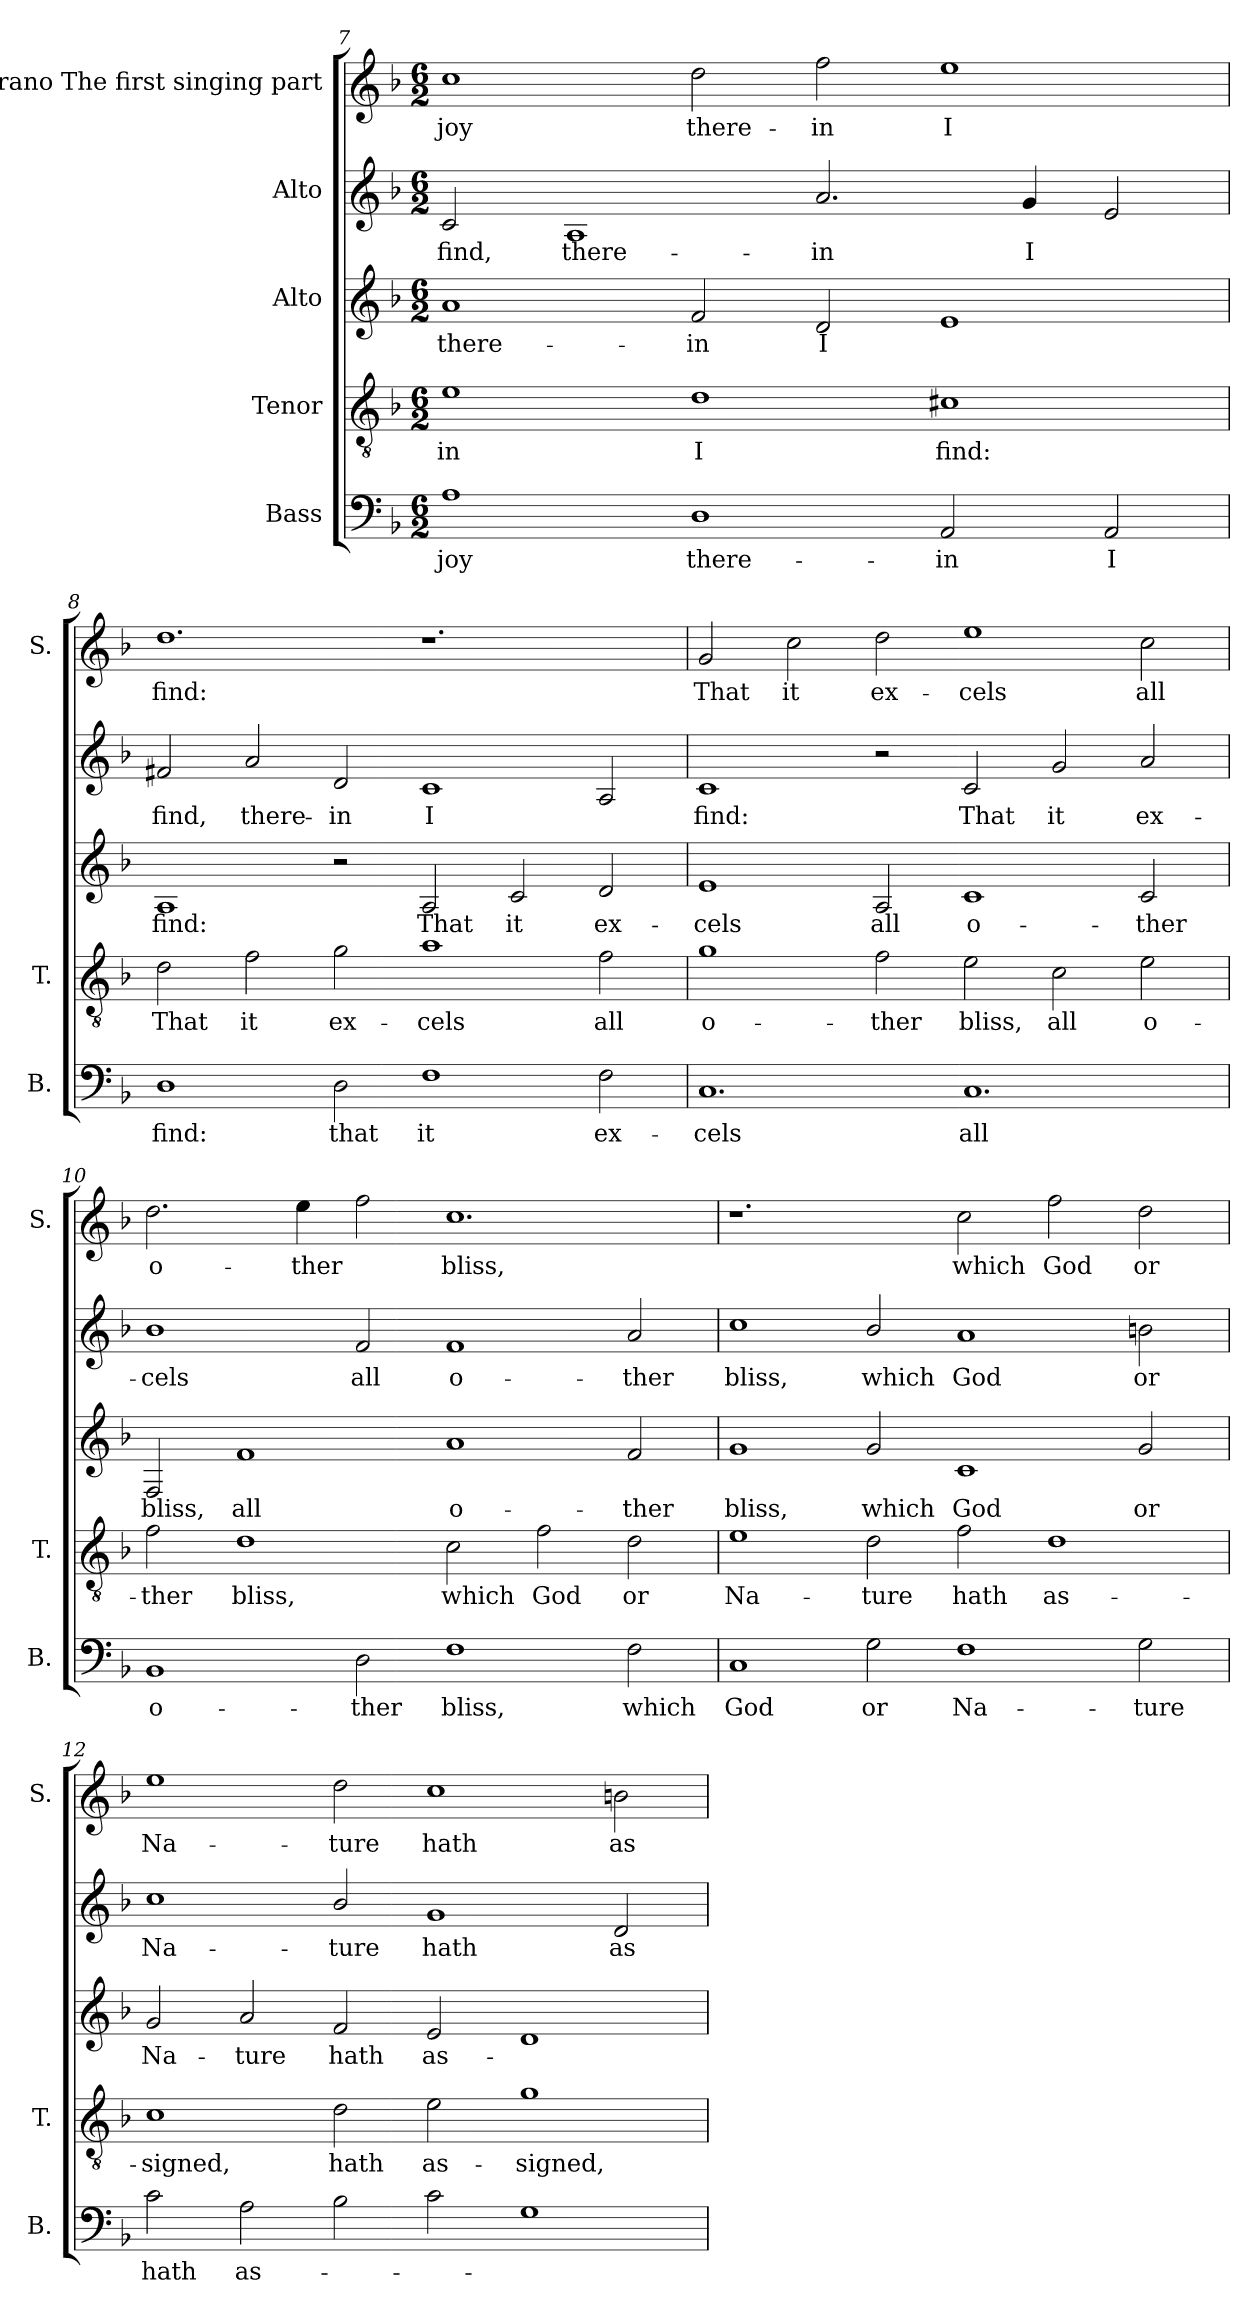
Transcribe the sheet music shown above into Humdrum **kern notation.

**kern	**text	**kern	**text	**kern	**text	**kern	**text	**kern	**text
*part5	*part5	*part4	*part4	*part3	*part3	*part2	*part2	*part1	*part1
*staff5	*staff5	*staff4	*staff4	*staff3	*staff3	*staff2	*staff2	*staff1	*staff1
*I"Bass	*	*I"Tenor	*	*I"Alto	*	*I"Alto	*	*I"Soprano The first singing part	*
*I'B.	*	*I'T.	*	*	*	*	*	*I'S.	*
*clefF4	*	*clefGv2	*	*clefG2	*	*clefG2	*	*clefG2	*
*	*	*ITrd7c12	*	*ITrd7c12	*	*ITrd7c12	*	*	*
*k[b-]	*	*k[b-]	*	*k[b-]	*	*k[b-]	*	*k[b-]	*
*F:	*	*F:	*	*F:	*	*F:	*	*F:	*
*M6/2	*	*M6/2	*	*M6/2	*	*M6/2	*	*M6/2	*
=7	=7	=7	=7	=7	=7	=7	=7	=7	=7
!	!LO:LY:b	!	!LO:LY:b	!	!LO:LY:b	!	!LO:LY:b	!	!LO:LY:b
1A	joy	1E	in	1A	there-	2C/	find,	1cc	joy
!	!	!	!	!	!	!	!LO:LY:b	!	!
.	.	.	.	.	.	1AA	there-	.	.
!	!LO:LY:b	!	!LO:LY:b	!	!LO:LY:b	!	!	!	!LO:LY:b
1D	there-	1D	I	2F/	-in	.	.	2dd\	there-
!	!	!	!	!	!LO:LY:b	!	!LO:LY:b	!	!LO:LY:b
.	.	.	.	2D/	I	2.A/	-in	2ff\	-in
!	!LO:LY:b	!	!LO:LY:b	!	!	!	!	!	!LO:LY:b
2AA/	-in	1C#X	find:	1E	.	.	.	1ee	I
!	!	!	!	!	!	!	!LO:LY:b	!	!
.	.	.	.	.	.	4G/	I	.	.
!	!LO:LY:b	!	!	!	!	!	!	!	!
2AA/	I	.	.	.	.	2E/	.	.	.
!!LO:LB:g=z
=8	=8	=8	=8	=8	=8	=8	=8	=8	=8
!	!LO:LY:b	!	!LO:LY:b	!	!LO:LY:b	!	!LO:LY:b	!	!LO:LY:b
1D	find:	2D\	That	1AA	find:	2F#X/	find,	1.dd	find:
!	!	!	!LO:LY:b	!	!	!	!LO:LY:b	!	!
.	.	2F\	it	.	.	2A/	there-	.	.
!	!LO:LY:b	!	!LO:LY:b	!	!	!	!LO:LY:b	!	!
2D\	that	2G\	ex-	2r	.	2D/	-in	.	.
!	!LO:LY:b	!	!LO:LY:b	!	!LO:LY:b	!	!LO:LY:b	!	!
1F	it	1A	-cels	2AA/	That	1C	I	1.r	.
!	!	!	!	!	!LO:LY:b	!	!	!	!
.	.	.	.	2C/	it	.	.	.	.
!	!LO:LY:b	!	!LO:LY:b	!	!LO:LY:b	!	!	!	!
2F\	ex-	2F\	all	2D/	ex-	2AA/	.	.	.
=9	=9	=9	=9	=9	=9	=9	=9	=9	=9
!	!LO:LY:b	!	!LO:LY:b	!	!LO:LY:b	!	!LO:LY:b	!	!LO:LY:b
1.C	-cels	1G	o-	1E	-cels	1C	find:	2g/	That
!	!	!	!	!	!	!	!	!	!LO:LY:b
.	.	.	.	.	.	.	.	2cc\	it
!	!	!	!LO:LY:b	!	!LO:LY:b	!	!	!	!LO:LY:b
.	.	2F\	-ther	2AA/	all	2r	.	2dd\	ex-
!	!LO:LY:b	!	!LO:LY:b	!	!LO:LY:b	!	!LO:LY:b	!	!LO:LY:b
1.C	all	2E\	bliss,	1C	o-	2C/	That	1ee	-cels
!	!	!	!LO:LY:b	!	!	!	!LO:LY:b	!	!
.	.	2C\	all	.	.	2G/	it	.	.
!	!	!	!LO:LY:b	!	!LO:LY:b	!	!LO:LY:b	!	!LO:LY:b
.	.	2E\	o-	2C/	-ther	2A/	ex-	2cc\	all
=10	=10	=10	=10	=10	=10	=10	=10	=10	=10
!	!LO:LY:b	!	!LO:LY:b	!	!LO:LY:b	!	!LO:LY:b	!	!LO:LY:b
1BB-	o-	2F\	-ther	2FF/	bliss,	1B-	-cels	2.dd\	o-
!	!	!	!LO:LY:b	!	!LO:LY:b	!	!	!	!
.	.	1D	bliss,	1F	all	.	.	.	.
!	!	!	!	!	!	!	!	!	!LO:LY:b
.	.	.	.	.	.	.	.	4ee\	-ther
!	!LO:LY:b	!	!	!	!	!	!LO:LY:b	!	!
2D\	-ther	.	.	.	.	2F/	all	2ff\	.
!	!LO:LY:b	!	!LO:LY:b	!	!LO:LY:b	!	!LO:LY:b	!	!LO:LY:b
1F	bliss,	2C\	which	1A	o-	1F	o-	1.cc	bliss,
!	!	!	!LO:LY:b	!	!	!	!	!	!
.	.	2F\	God	.	.	.	.	.	.
!	!LO:LY:b	!	!LO:LY:b	!	!LO:LY:b	!	!LO:LY:b	!	!
2F\	which	2D\	or	2F/	-ther	2A/	-ther	.	.
!!LO:PB:g=z
=11	=11	=11	=11	=11	=11	=11	=11	=11	=11
!	!LO:LY:b	!	!LO:LY:b	!	!LO:LY:b	!	!LO:LY:b	!	!
1C	God	1E	Na-	1G	bliss,	1c	bliss,	1.r	.
!	!LO:LY:b	!	!LO:LY:b	!	!LO:LY:b	!	!LO:LY:b	!	!
2G\	or	2D\	-ture	2G/	which	2B-/	which	.	.
!	!LO:LY:b	!	!LO:LY:b	!	!LO:LY:b	!	!LO:LY:b	!	!LO:LY:b
1F	Na-	2F\	hath	1C	God	1A	God	2cc\	which
!	!	!	!LO:LY:b	!	!	!	!	!	!LO:LY:b
.	.	1D	as-	.	.	.	.	2ff\	God
!	!LO:LY:b	!	!	!	!LO:LY:b	!	!LO:LY:b	!	!LO:LY:b
2G\	-ture	.	.	2G/	or	2Bn\	or	2dd\	or
=12	=12	=12	=12	=12	=12	=12	=12	=12	=12
!	!LO:LY:b	!	!LO:LY:b	!	!LO:LY:b	!	!LO:LY:b	!	!LO:LY:b
2c\	hath	1C	-signed,	2G/	Na-	1c	Na-	1ee	Na-
!	!LO:LY:b	!	!	!	!LO:LY:b	!	!	!	!
2A\	as-	.	.	2A/	-ture	.	.	.	.
!	!	!	!LO:LY:b	!	!LO:LY:b	!	!LO:LY:b	!	!LO:LY:b
2B-\	.	2D\	hath	2F/	hath	2B-/	-ture	2dd\	-ture
!	!	!	!LO:LY:b	!	!LO:LY:b	!	!LO:LY:b	!	!LO:LY:b
2c\	.	2E\	as-	2E/	as-	1G	hath	1cc	hath
!	!	!	!LO:LY:b	!	!	!	!	!	!
1G	.	1G	-signed,	1D	.	.	.	.	.
!	!	!	!	!	!	!	!LO:LY:b	!	!LO:LY:b
.	.	.	.	.	.	2D/	as-	2bn\	as-
=	=	=	=	=	=	=	=	=	=
*-	*-	*-	*-	*-	*-	*-	*-	*-	*-
